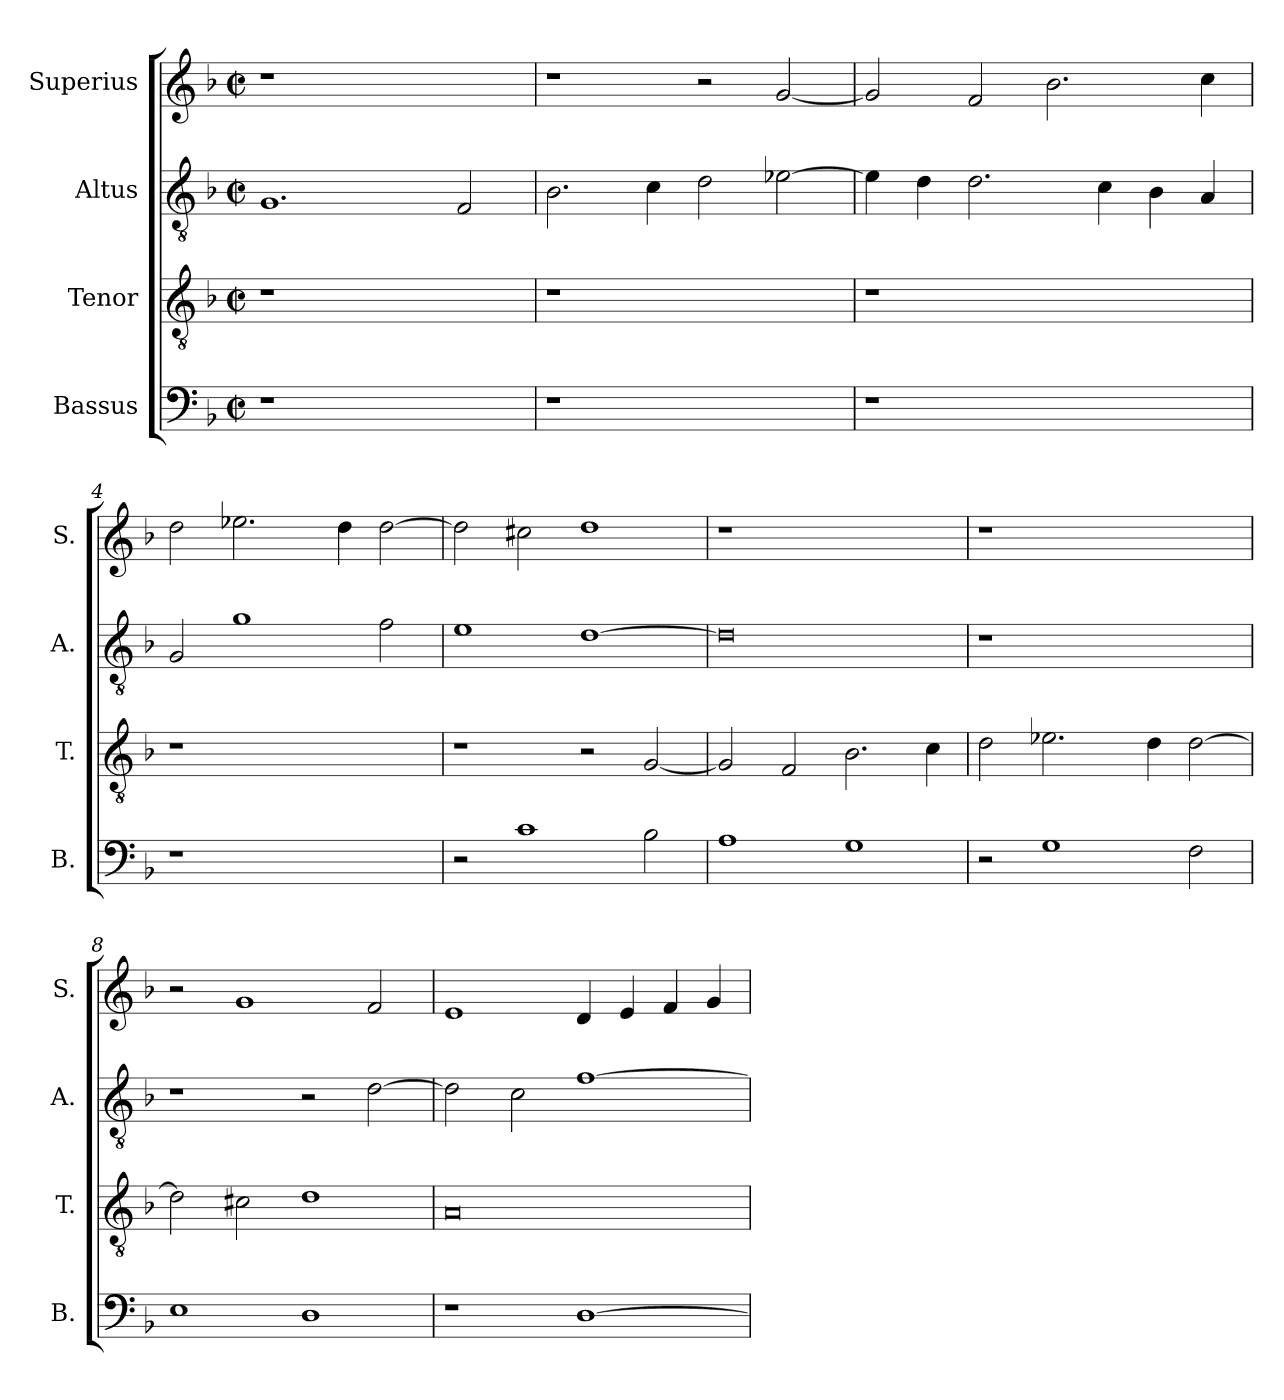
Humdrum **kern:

**kern	**kern	**kern	**kern
*part4	*part3	*part2	*part1
*staff4	*staff3	*staff2	*staff1
*I"Bassus	*I"Tenor	*I"Altus	*I"Superius
*I'B.	*I'T.	*I'A.	*I'S.
!!LO:PB:g=z
*clefF4	*clefGv2	*clefGv2	*clefG2
*	*ITrd7c12	*ITrd7c12	*
*k[b-]	*k[b-]	*k[b-]	*k[b-]
*F:	*F:	*F:	*F:
*M2/2	*M2/2	*M2/2	*M2/2
*met(c|)	*met(c|)	*met(c|)	*met(c|)
=1	=1	=1	=1
!LO:N:vis=1	!LO:N:vis=1	!	!LO:N:vis=1
1r	1r	1.GGi	1r
1ryy	1ryy	.	1ryy
.	.	2FFi/	.
=2	=2	=2	=2
!LO:N:vis=1	!LO:N:vis=1	!	!
1r	1r	2.BB-i\	1r
.	.	4Ci\	.
1ryy	1ryy	2Di\	2r
.	.	[>2E-Xi\	[<2gi/
=3	=3	=3	=3
!LO:N:vis=1	!LO:N:vis=1	!	!
1r	1r	4E-i\]	2gi/]
.	.	4Di\	.
.	.	2.Di\	2fi/
1ryy	1ryy	.	2.b-i\
.	.	4Ci\	.
.	.	4BB-i\	.
.	.	4AAi/	4cci\
=4	=4	=4	=4
!LO:N:vis=1	!LO:N:vis=1	!	!
1r	1r	2GGi/	2ddi\
.	.	1Gi	2.ee-Xi\
1ryy	1ryy	.	.
.	.	.	4ddi\
.	.	2Fi\	[>2ddi\
=5	=5	=5	=5
2r	1r	1Ei	2ddi\]
1ci	.	.	2cc#Xi\
.	2r	[<1Di	1ddi
2B-i\	[<2GGi/	.	.
!!LO:LB:g=z
=6	=6	=6	=6
!	!	!	!LO:N:vis=1
1Ai	2GGi/]	0Di]	1r
.	2FFi/	.	.
1Gi	2.BB-i\	.	1ryy
.	4Ci\	.	.
=7	=7	=7	=7
!	!	!LO:N:vis=1	!LO:N:vis=1
2r	2Di\	1r	1r
1Gi	2.E-Xi\	.	.
.	.	1ryy	1ryy
.	4Di\	.	.
2Fi\	[>2Di\	.	.
=8	=8	=8	=8
1Ei	2Di\]	1r	2r
.	2C#Xi\	.	1gi
1Di	1Di	2r	.
.	.	[>2Di\	2fi/
=9	=9	=9	=9
1r	0AAi	2Di\]	1ei
.	.	2Ci\	.
[>1Di	.	[>1Fi	4di/
.	.	.	4ei/
.	.	.	4fi/
.	.	.	4gi/
=	=	=	=
*-	*-	*-	*-
